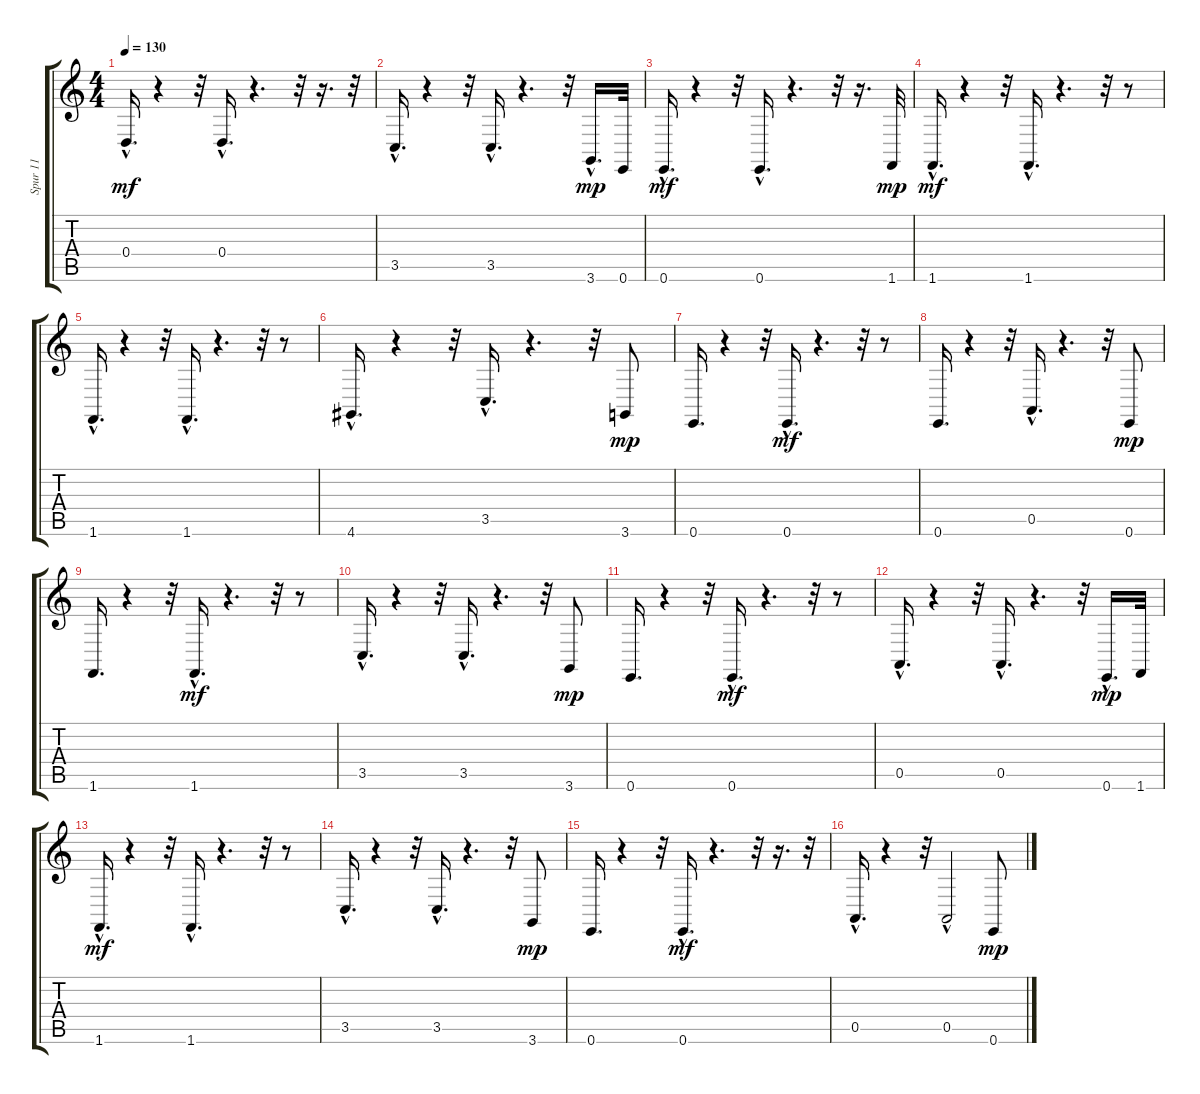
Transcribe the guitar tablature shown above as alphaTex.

\track ("Spur 11" "Spur 11") {instrument acousticgrandpiano}
\staff {score tabs}
\tuning (E4 B3 G3 D3 A2 E2) {hide}
\ts (4 4)
\tempo 130
\clef g2
\ks c
0.4{hac}.16{d dy mf} r.4 r.32 0.4{hac}.16{d} r.4{d} r.32 r.16{d} r.32 |
3.5{hac}.16{d} r.4 r.32 3.5{hac}.16{d} r.4{d} r.32 3.6{hac}.16{d dy mp} 0.6.32 |
0.6{hac}.16{d dy mf} r.4 r.32 0.6{hac}.16{d} r.4{d} r.32 r.16{d} 1.6.32{dy mp} |
1.6{hac}.16{d dy mf} r.4 r.32 1.6{hac}.16{d} r.4{d} r.32 r.8 |
1.6{hac}.16{d} r.4 r.32 1.6{hac}.16{d} r.4{d} r.32 r.8 |
4.6{hac}.16{d} r.4 r.32 3.5{hac}.16{d} r.4{d} r.32 3.6.8{dy mp} |
0.6.16{d} r.4 r.32 0.6{hac}.16{d dy mf} r.4{d} r.32 r.8 |
0.6.16{d} r.4 r.32 0.5{hac}.16{d} r.4{d} r.32 0.6.8{dy mp} |
1.6.16{d} r.4 r.32 1.6{hac}.16{d dy mf} r.4{d} r.32 r.8 |
3.5{hac}.16{d} r.4 r.32 3.5{hac}.16{d} r.4{d} r.32 3.6.8{dy mp} |
0.6.16{d} r.4 r.32 0.6{hac}.16{d dy mf} r.4{d} r.32 r.8 |
0.5{hac}.16{d} r.4 r.32 0.5{hac}.16{d} r.4{d} r.32 0.6{hac}.16{d dy mp} 1.6.32 |
1.6{hac}.16{d dy mf} r.4 r.32 1.6{hac}.16{d} r.4{d} r.32 r.8 |
3.5{hac}.16{d} r.4 r.32 3.5{hac}.16{d} r.4{d} r.32 3.6.8{dy mp} |
0.6.16{d} r.4 r.32 0.6{hac}.16{d dy mf} r.4{d} r.32 r.16{d} r.32 |
0.5{hac}.16{d} r.4 r.32 0.5{hac}.2 0.6.8{dy mp}
